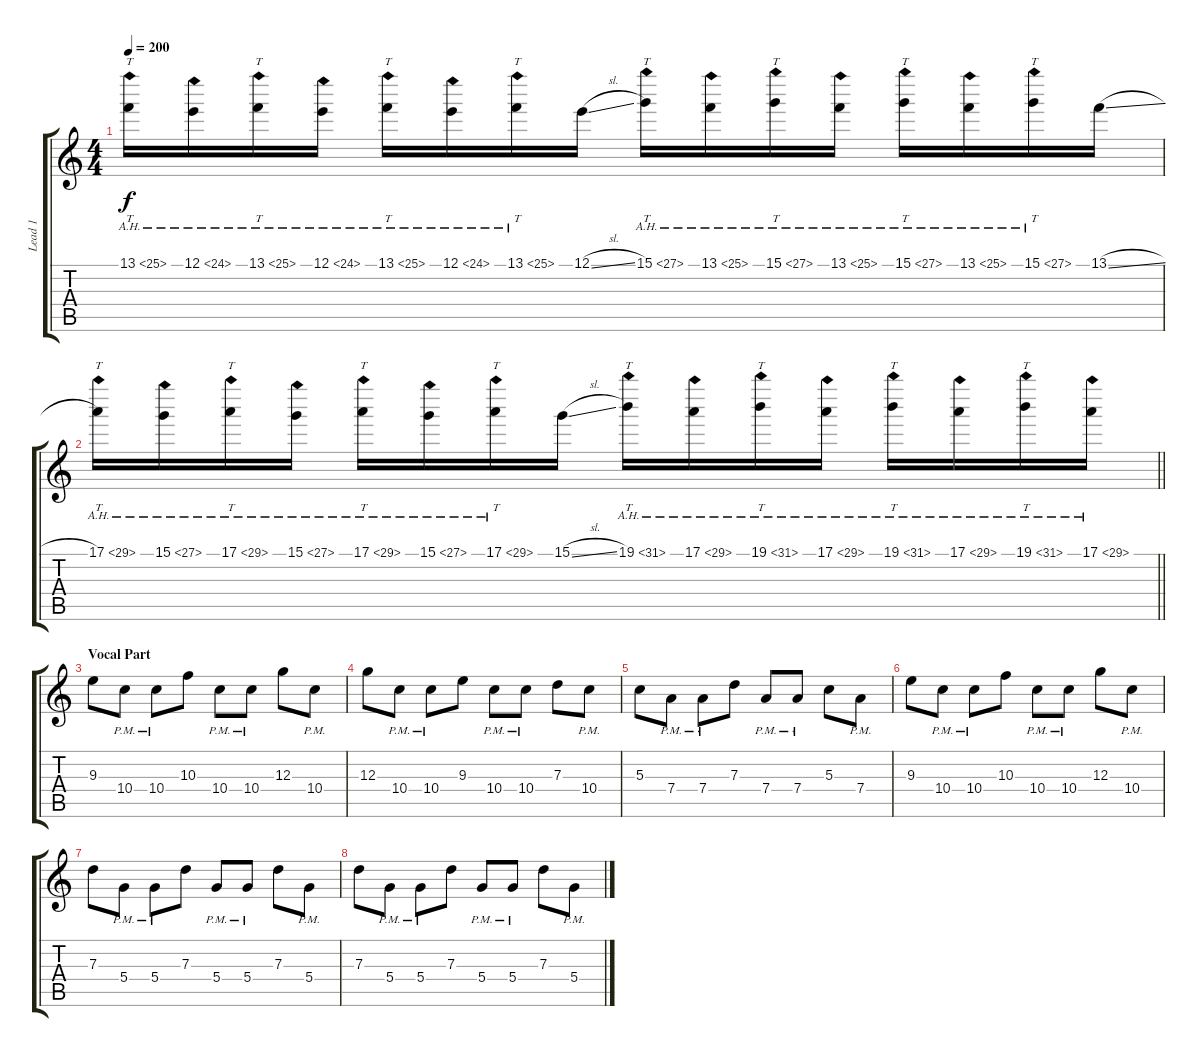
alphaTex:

\track ("Lead 1" "Lead 1") {instrument overdrivenguitar}
\staff {score tabs}
\tuning (E4 B3 G3 D3 A2 E2) {hide}
\ts (4 4)
\tempo 200
\clef g2
\ks c
13.1{ah 12}.16{tt dy f} 12.1{ah 12}.16 13.1{ah 12}.16{tt} 12.1{ah 12}.16 13.1{ah 12}.16{tt} 12.1{ah 12}.16 13.1{ah 12}.16{tt} 12.1{sl}.16 15.1{ah 12}.16{tt} 13.1{ah 12}.16 15.1{ah 12}.16{tt} 13.1{ah 12}.16 15.1{ah 12}.16{tt} 13.1{ah 12}.16 15.1{ah 12}.16{tt} 13.1{sl}.16 |
\barLineRight lightlight
17.1{ah 12}.16{tt} 15.1{ah 12}.16 17.1{ah 12}.16{tt} 15.1{ah 12}.16 17.1{ah 12}.16{tt} 15.1{ah 12}.16 17.1{ah 12}.16{tt} 15.1{sl}.16 19.1{ah 12}.16{tt} 17.1{ah 12}.16 19.1{ah 12}.16{tt} 17.1{ah 12}.16 19.1{ah 12}.16{tt} 17.1{ah 12}.16 19.1{ah 12}.16{tt} 17.1{ah 12}.16 |
\section ("" "Vocal Part")
9.3.8{volume 14 instrument electricguitarjazz} 10.4{pm}.8 10.4{pm}.8 10.3.8 10.4{pm}.8 10.4{pm}.8 12.3.8 10.4{pm}.8 |
12.3.8 10.4{pm}.8 10.4{pm}.8 9.3.8 10.4{pm}.8 10.4{pm}.8 7.3.8 10.4{pm}.8 |
5.3.8 7.4{pm}.8 7.4{pm}.8 7.3.8 7.4{pm}.8 7.4{pm}.8 5.3.8 7.4{pm}.8 |
9.3.8 10.4{pm}.8 10.4{pm}.8 10.3.8 10.4{pm}.8 10.4{pm}.8 12.3.8 10.4{pm}.8 |
7.3.8 5.4{pm}.8 5.4{pm}.8 7.3.8 5.4{pm}.8 5.4{pm}.8 7.3.8 5.4{pm}.8 |
7.3.8 5.4{pm}.8 5.4{pm}.8 7.3.8 5.4{pm}.8 5.4{pm}.8 7.3.8 5.4{pm}.8
